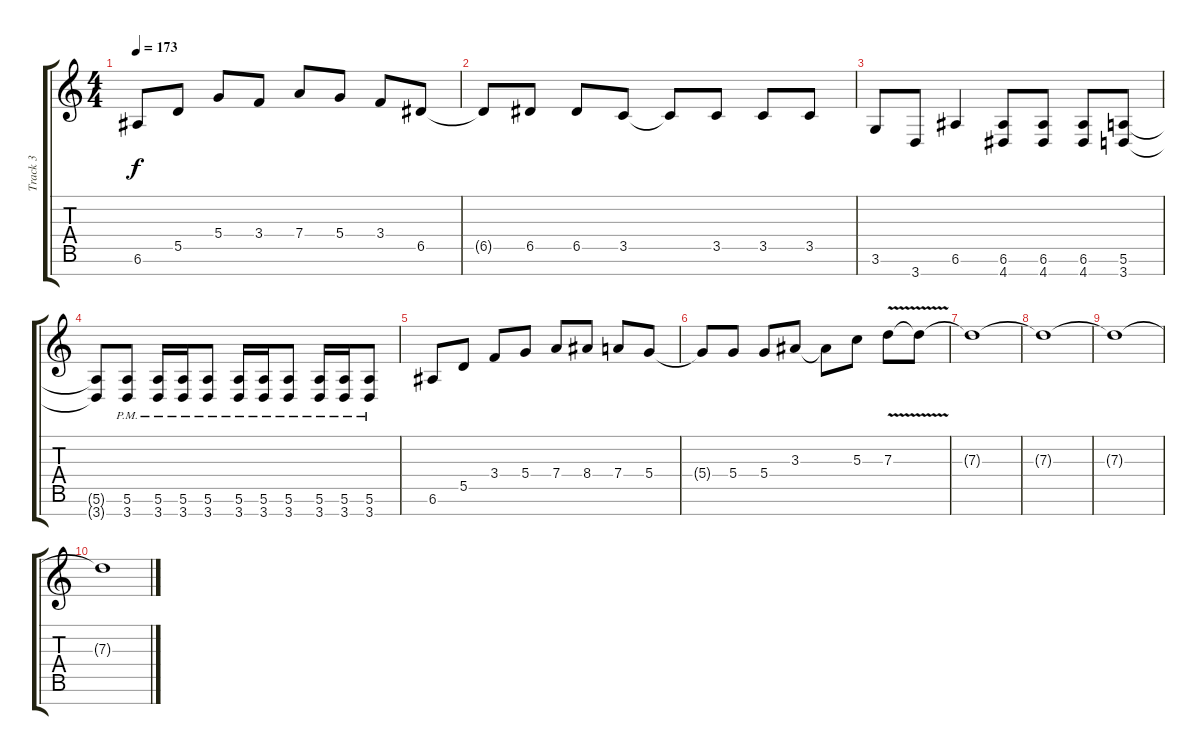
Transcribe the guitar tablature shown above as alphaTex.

\track ("Track 3" "Track 3") {instrument distortionguitar}
\staff {score tabs}
\tuning (E4 B3 G3 D3 A2 E2 B1) {hide}
\ts (4 4)
\tempo 173
\clef g2
\ks c
6.6.8{dy f} 5.5.8 5.4.8 3.4.8 7.4.8 5.4.8 3.4.8 6.5.8 |
6.5{t}.8 6.5.8 6.5.8 3.5.8 3.5{t}.8 3.5.8 3.5.8 3.5.8 |
3.6.8 3.7.8 6.6.4 (6.6 4.7).8 (6.6 4.7).8 (6.6 4.7).8 (5.6 3.7).8 |
(5.6{t} 3.7{t}).8 (5.6{pm} 3.7{pm}).8 (5.6{pm} 3.7{pm}).16 (5.6{pm} 3.7{pm}).16 (5.6{pm} 3.7{pm}).8 (5.6{pm} 3.7{pm}).16 (5.6{pm} 3.7{pm}).16 (5.6{pm} 3.7{pm}).8 (5.6{pm} 3.7{pm}).16 (5.6{pm} 3.7{pm}).16 (5.6{pm} 3.7{pm}).8 |
6.6.8 5.5.8 3.4.8 5.4.8 7.4.8 8.4.8 7.4.8 5.4.8 |
5.4{t}.8 5.4.8 5.4.8 3.3.8 3.3{t}.8 5.3.8 7.3{v}.8 7.3{t}.8 |
7.3{t}.1 |
7.3{t}.1 |
7.3{t}.1 |
7.3{t}.1
